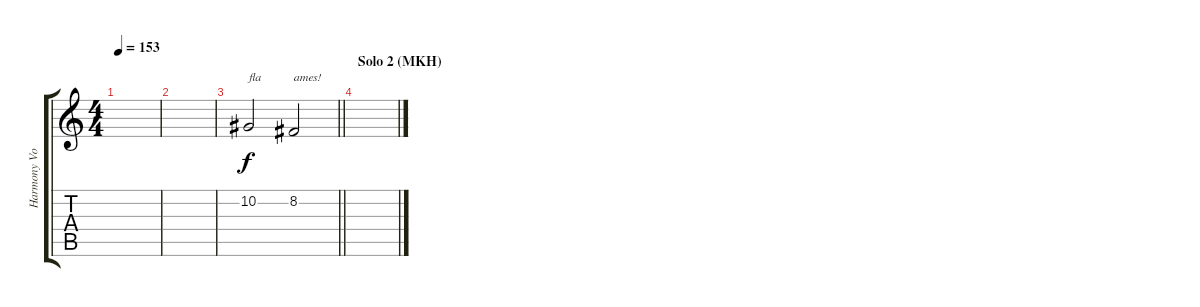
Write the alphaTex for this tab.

\track ("Harmony Vocals" "Harmony Vo") {instrument oboe}
\staff {score tabs}
\tuning (Eb4 Bb3 Gb3 Db3 Ab2 Db2) {hide}
\ts (4 4)
\tempo 153
\clef g2
\ks c
|
|
\barLineRight lightlight
10.2.2{txt "fla"} 8.2.2{txt "ames!"} |
\section ("" "Solo 2 (MKH)")
